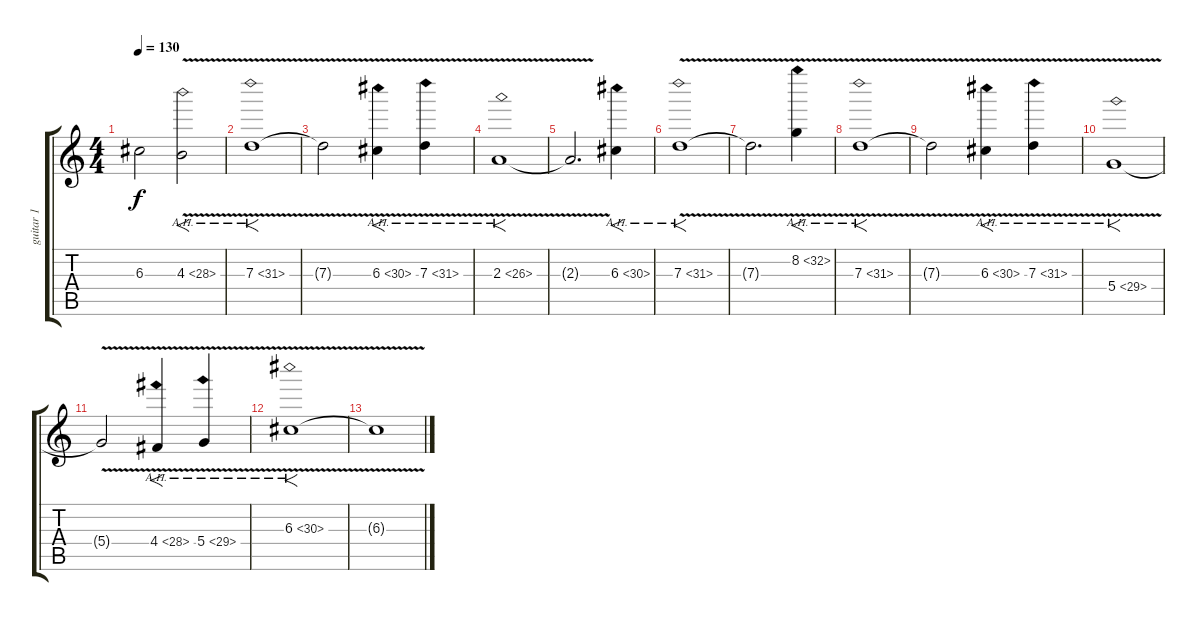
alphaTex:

\track ("guitar 1" "guitar 1") {instrument distortionguitar}
\staff {score tabs}
\tuning (E4 B3 G3 D3 A2 E2) {hide}
\ts (4 4)
\tempo 130
\clef g2
\ks c
6.3{t}.2{dy f} 4.3{ah 24 v}.2{f} |
7.3{ah 24 v}.1{f} |
7.3{t}.2 6.3{ah 24 v}.4{f} 7.3{ah 24 v}.4 |
2.3{ah 24 v}.1{f} |
2.3{t}.2{d} 6.3{ah 24}.4{f} |
7.3{ah 24 v}.1{f} |
7.3{t}.2{d} 8.2{ah 24 v}.4{f} |
7.3{ah 24 v}.1{f} |
7.3{t}.2 6.3{ah 24 v}.4{f} 7.3{ah 24 v}.4 |
5.4{ah 24 v}.1{f} |
5.4{t}.2 4.4{ah 24 v}.4{f} 5.4{ah 24 v}.4 |
6.3{ah 24 v}.1{f} |
6.3{t}.1
